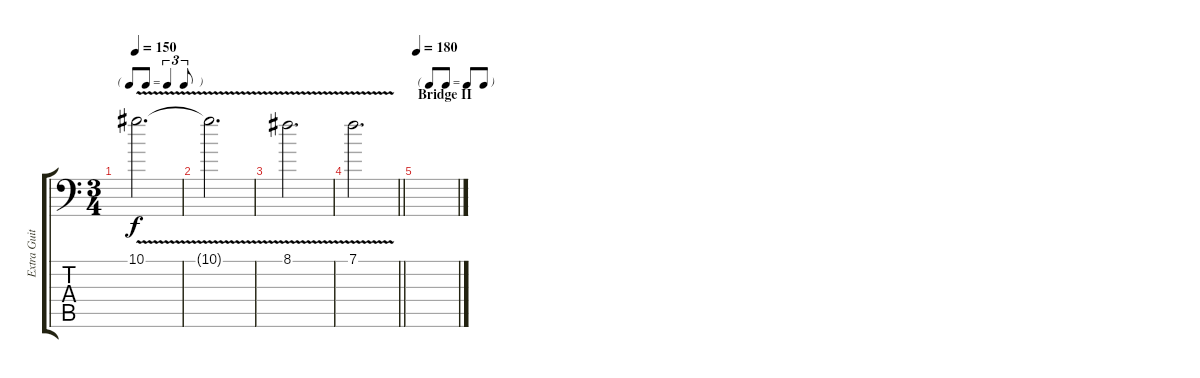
\track ("Extra Guitar" "Extra Guit") {instrument distortionguitar}
\staff {score tabs}
\tuning (Bb3 F3 Db3 Ab2 Eb2 Bb1) {hide}
\ts (3 4)
\tf triplet8th
\tempo 150
\clef f4
\ks c
10.1{v}.2{d dy f} |
10.1{t}.2{d} |
8.1{v}.2{d} |
\barLineRight lightlight
7.1{v}.2{d} |
\tf none
\section ("" "Bridge II")
\tempo 180
